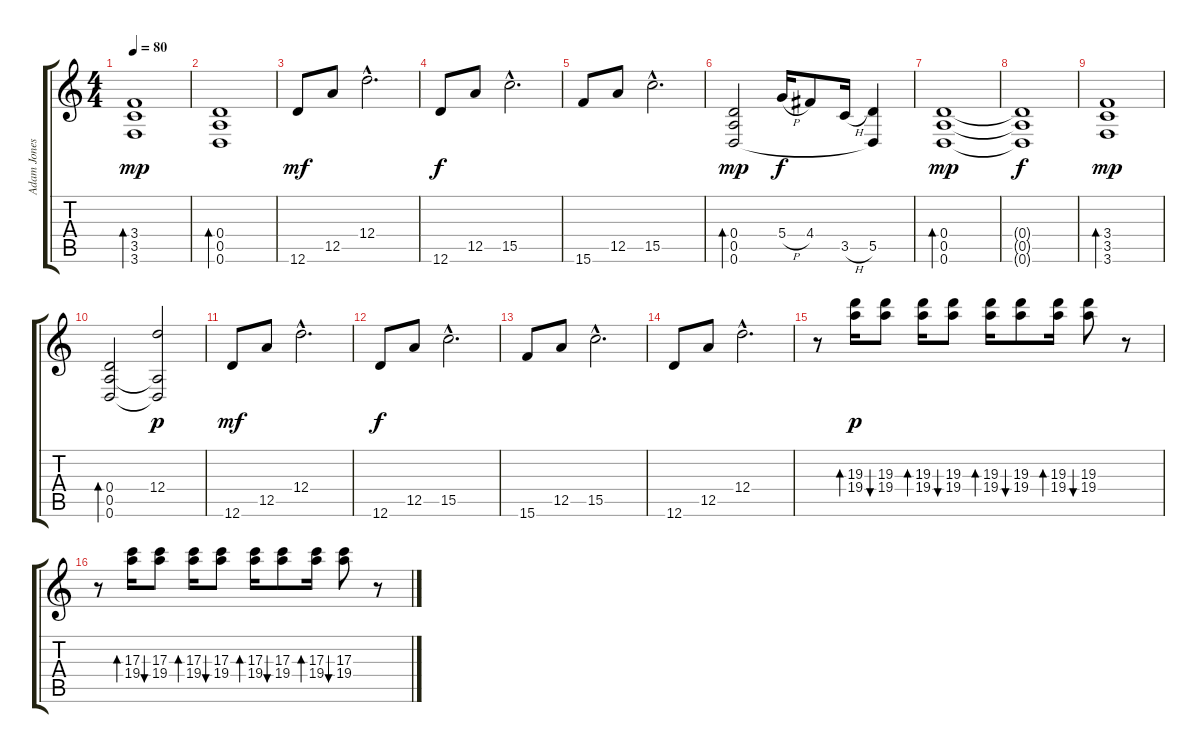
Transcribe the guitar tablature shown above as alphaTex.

\track ("Adam Jones (right)" "Adam Jones") {instrument overdrivenguitar}
\staff {score tabs}
\tuning (E4 B3 G3 D3 A2 D2) {hide}
\ts (4 4)
\tempo 80
\clef g2
\ks c
(3.4 3.5 3.6).1{bd 120 dy mp} |
(0.4 0.5 0.6).1{bd 120} |
12.6.8{dy mf} 12.5.8 12.4{hac}.2{d} |
12.6.8{dy f} 12.5.8 15.5{hac}.2{d} |
15.6.8 12.5.8 15.5{hac}.2{d} |
(0.4 0.5 0.6).2{bd 120 dy mp} 5.4{h}.16{dy f} 4.4.8 3.5{h}.16 (5.5 0.6{t}).4 |
(0.4 0.5 0.6).1{bd 120 dy mp} |
(0.4{t} 0.5{t} 0.6{t}).1{dy f} |
(3.4 3.5 3.6).1{bd 120 dy mp} |
(0.4 0.5 0.6).2{bd 120} (12.4 0.5{t} 0.6{t}).2{dy p} |
12.6.8{dy mf} 12.5.8 12.4{hac}.2{d} |
12.6.8{dy f} 12.5.8 15.5{hac}.2{d} |
15.6.8 12.5.8 15.5{hac}.2{d} |
12.6.8 12.5.8 12.4{hac}.2{d} |
r.8{instrument electricguitarclean} (19.3 19.4).16{bd 30 dy p} (19.3 19.4).8{bu 30} (19.3 19.4).16{bd 30} (19.3 19.4).8{bu 30} (19.3 19.4).16{bd 30} (19.3 19.4).8{bu 30} (19.3 19.4).16{bd 30} (19.3 19.4).8{bu 30} r.8 |
r.8 (17.3 19.4).16{bd 30} (17.3 19.4).8{bu 30} (17.3 19.4).16{bd 30} (17.3 19.4).8{bu 30} (17.3 19.4).16{bd 30} (17.3 19.4).8{bu 30} (17.3 19.4).16{bd 30} (17.3 19.4).8{bu 30} r.8
